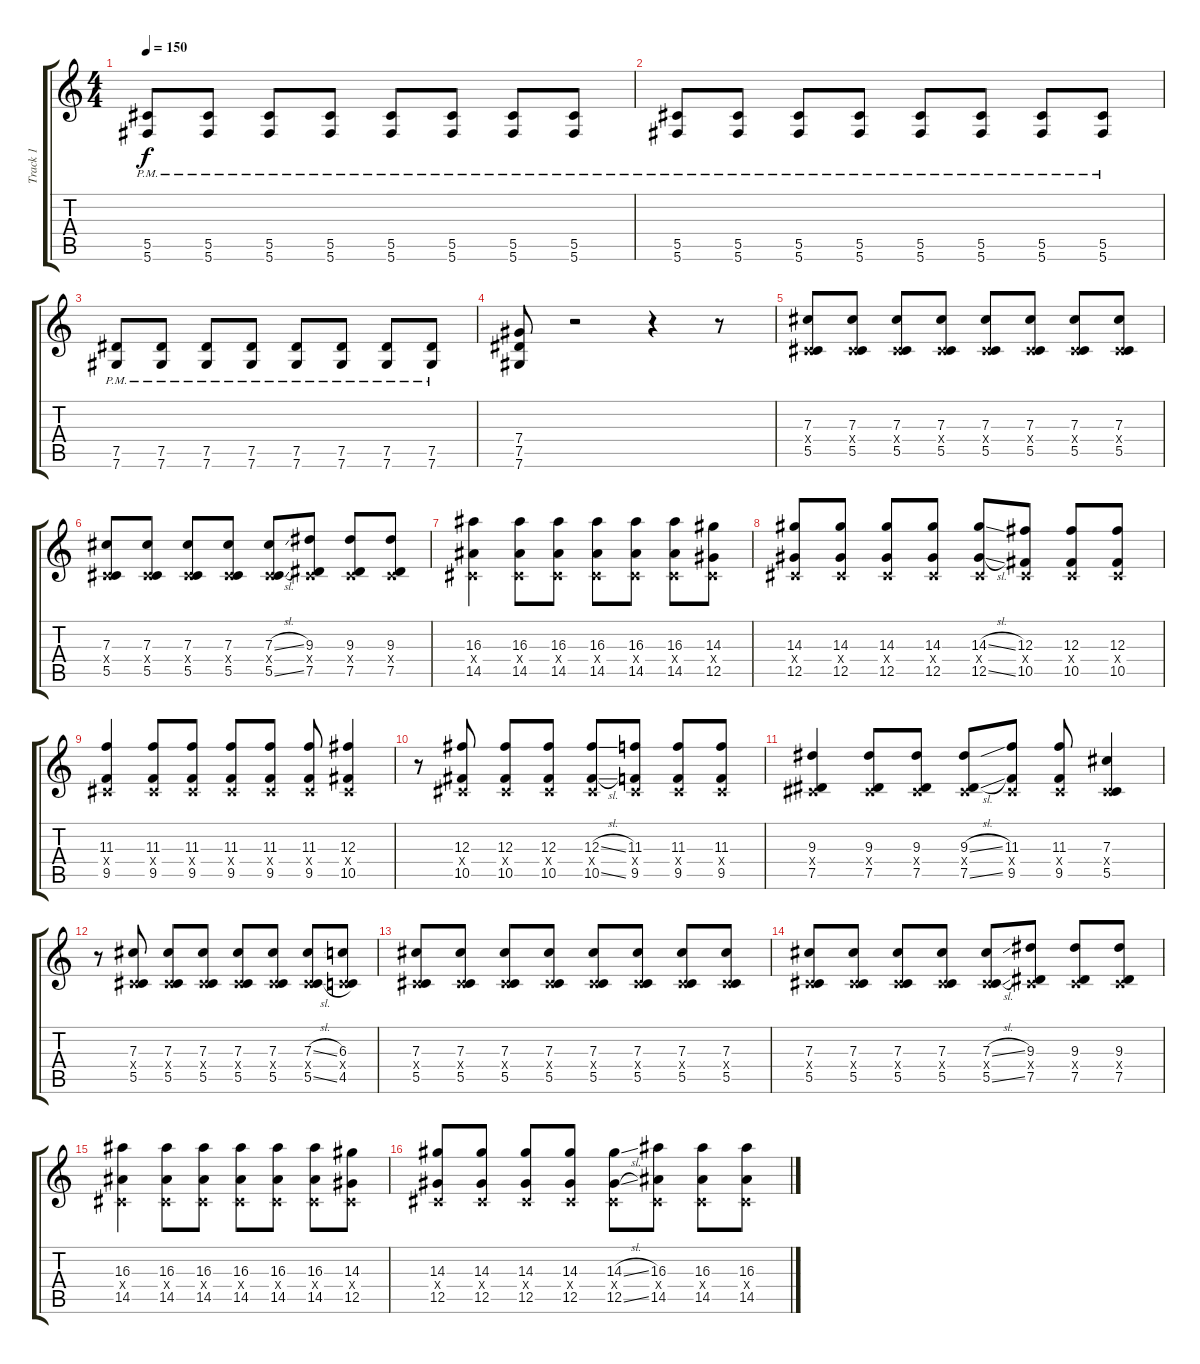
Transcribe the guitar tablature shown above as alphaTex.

\track ("Track 1" "Track 1") {instrument distortionguitar}
\staff {score tabs}
\tuning (Eb4 Bb3 Gb3 Db3 Ab2 Db2) {hide}
\ts (4 4)
\tempo 150
\clef g2
\ks c
(5.5{pm} 5.6{pm}).8{dy f} (5.5{pm} 5.6{pm}).8 (5.5{pm} 5.6{pm}).8 (5.5{pm} 5.6{pm}).8 (5.5{pm} 5.6{pm}).8 (5.5{pm} 5.6{pm}).8 (5.5{pm} 5.6{pm}).8 (5.5{pm} 5.6{pm}).8 |
(5.5{pm} 5.6{pm}).8 (5.5{pm} 5.6{pm}).8 (5.5{pm} 5.6{pm}).8 (5.5{pm} 5.6{pm}).8 (5.5{pm} 5.6{pm}).8 (5.5{pm} 5.6{pm}).8 (5.5{pm} 5.6{pm}).8 (5.5{pm} 5.6{pm}).8 |
(7.5{pm} 7.6{pm}).8 (7.5{pm} 7.6{pm}).8 (7.5{pm} 7.6{pm}).8 (7.5{pm} 7.6{pm}).8 (7.5{pm} 7.6{pm}).8 (7.5{pm} 7.6{pm}).8 (7.5{pm} 7.6{pm}).8 (7.5{pm} 7.6{pm}).8 |
(7.4 7.5 7.6).8 r.2 r.4 r.8 |
(7.3 0.4{x} 5.5).8 (7.3 0.4{x} 5.5).8 (7.3 0.4{x} 5.5).8 (7.3 0.4{x} 5.5).8 (7.3 0.4{x} 5.5).8 (7.3 0.4{x} 5.5).8 (7.3 0.4{x} 5.5).8 (7.3 0.4{x} 5.5).8 |
(7.3 0.4{x} 5.5).8 (7.3 0.4{x} 5.5).8 (7.3 0.4{x} 5.5).8 (7.3 0.4{x} 5.5).8 (7.3{sl} 0.4{x} 5.5{sl}).8 (9.3 0.4{x} 7.5).8 (9.3 0.4{x} 7.5).8 (9.3 0.4{x} 7.5).8 |
(16.3 0.4{x} 14.5).4 (16.3 0.4{x} 14.5).8 (16.3 0.4{x} 14.5).8 (16.3 0.4{x} 14.5).8 (16.3 0.4{x} 14.5).8 (16.3 0.4{x} 14.5).8 (14.3 0.4{x} 12.5).8 |
(14.3 0.4{x} 12.5).8 (14.3 0.4{x} 12.5).8 (14.3 0.4{x} 12.5).8 (14.3 0.4{x} 12.5).8 (14.3{sl} 0.4{x} 12.5{sl}).8 (12.3 0.4{x} 10.5).8 (12.3 0.4{x} 10.5).8 (12.3 0.4{x} 10.5).8 |
(11.3 0.4{x} 9.5).4 (11.3 0.4{x} 9.5).8 (11.3 0.4{x} 9.5).8 (11.3 0.4{x} 9.5).8 (11.3 0.4{x} 9.5).8 (11.3 0.4{x} 9.5).8 (12.3 0.4{x} 10.5).4 |
r.8 (12.3 0.4{x} 10.5).8 (12.3 0.4{x} 10.5).8 (12.3 0.4{x} 10.5).8 (12.3{sl} 0.4{x} 10.5{sl}).8 (11.3 0.4{x} 9.5).8 (11.3 0.4{x} 9.5).8 (11.3 0.4{x} 9.5).8 |
(9.3 0.4{x} 7.5).4 (9.3 0.4{x} 7.5).8 (9.3 0.4{x} 7.5).8 (9.3{sl} 0.4{x} 7.5{sl}).8 (11.3 0.4{x} 9.5).8 (11.3 0.4{x} 9.5).8 (7.3 0.4{x} 5.5).4 |
r.8 (7.3 0.4{x} 5.5).8 (7.3 0.4{x} 5.5).8 (7.3 0.4{x} 5.5).8 (7.3 0.4{x} 5.5).8 (7.3 0.4{x} 5.5).8 (7.3{sl} 0.4{x} 5.5{sl}).8 (6.3 0.4{x} 4.5).8 |
(7.3 0.4{x} 5.5).8 (7.3 0.4{x} 5.5).8 (7.3 0.4{x} 5.5).8 (7.3 0.4{x} 5.5).8 (7.3 0.4{x} 5.5).8 (7.3 0.4{x} 5.5).8 (7.3 0.4{x} 5.5).8 (7.3 0.4{x} 5.5).8 |
(7.3 0.4{x} 5.5).8 (7.3 0.4{x} 5.5).8 (7.3 0.4{x} 5.5).8 (7.3 0.4{x} 5.5).8 (7.3{sl} 0.4{x} 5.5{sl}).8 (9.3 0.4{x} 7.5).8 (9.3 0.4{x} 7.5).8 (9.3 0.4{x} 7.5).8 |
(16.3 0.4{x} 14.5).4 (16.3 0.4{x} 14.5).8 (16.3 0.4{x} 14.5).8 (16.3 0.4{x} 14.5).8 (16.3 0.4{x} 14.5).8 (16.3 0.4{x} 14.5).8 (14.3 0.4{x} 12.5).8 |
(14.3 0.4{x} 12.5).8 (14.3 0.4{x} 12.5).8 (14.3 0.4{x} 12.5).8 (14.3 0.4{x} 12.5).8 (14.3{sl} 0.4{x} 12.5{sl}).8 (16.3 0.4{x} 14.5).8 (16.3 0.4{x} 14.5).8 (16.3 0.4{x} 14.5).8
